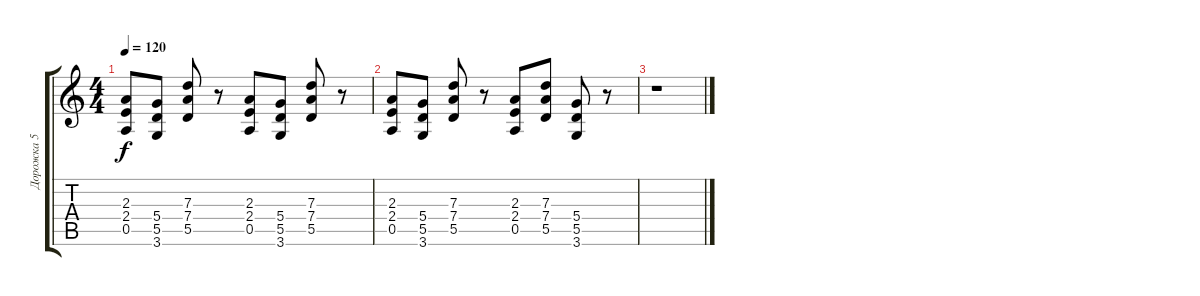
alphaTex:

\track ("Дорожка 5" "Дорожка 5") {instrument distortionguitar}
\staff {score tabs}
\tuning (E4 B3 G3 D3 A2 E2) {hide}
\ts (4 4)
\tempo 120
\clef g2
\ks c
(2.3 2.4 0.5).8{dy f} (5.4 5.5 3.6).8 (7.3 7.4 5.5).8 r.8 (2.3 2.4 0.5).8 (5.4 5.5 3.6).8 (7.3 7.4 5.5).8 r.8 |
(2.3 2.4 0.5).8 (5.4 5.5 3.6).8 (7.3 7.4 5.5).8 r.8 (2.3 2.4 0.5).8 (7.3 7.4 5.5).8 (5.4 5.5 3.6).8 r.8 |
r.1
